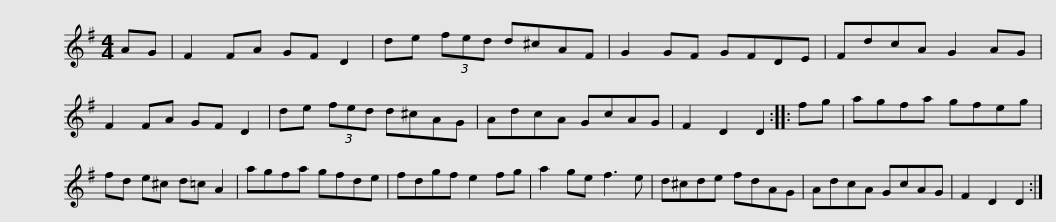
X:1
L:1/8
M:4/4
I:linebreak $
K:G
V:1 treble
V:1
 AG | F2 FA GF D2 | de (3fed d^cAF | G2 GF GFDE | FdcA G2 AG |$ %5
 F2 FA GF D2 | de (3fed d^cAG | AdcA GcAG | F2 D2 D2 ::$ fg | %10
 agfa gfeg | fd e^c d=c A2 | agfa gfde | fdgf e2 fg |$ a2 ge f3 e | %15
 d^cde fdAG | AdcA GcAG | F2 D2 D2 :| %18
